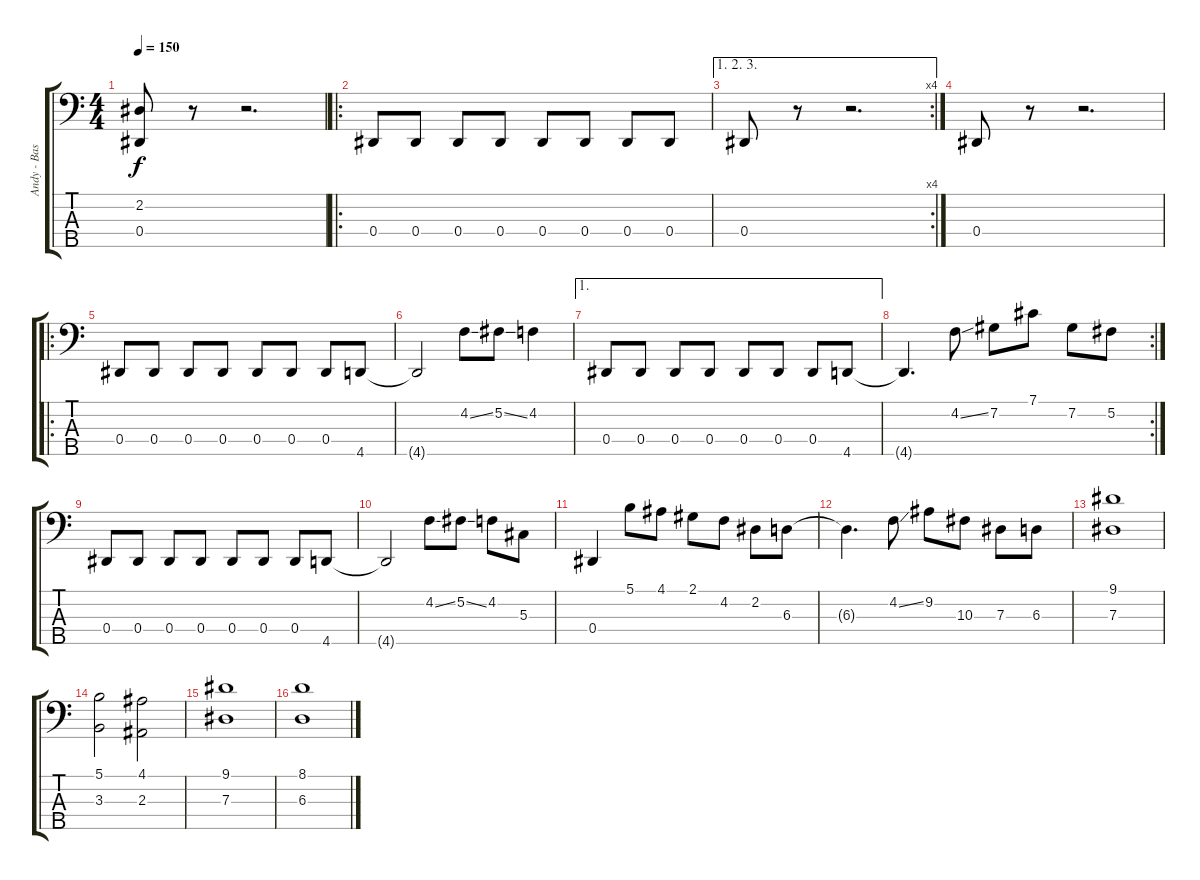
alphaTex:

\track ("Andy - Bass" "Andy - Bas") {instrument electricbassfinger}
\staff {score tabs}
\tuning (Gb2 Db2 Ab1 Eb1 Bb0) {hide}
\ts (4 4)
\tempo 150
\clef f4
\ks c
(2.2 0.4).8{dy f} r.8 r.2{d} |
\ro
0.4.8 0.4.8 0.4.8 0.4.8 0.4.8 0.4.8 0.4.8 0.4.8 |
\ae (1 2 3)
\rc 4
0.4.8 r.8 r.2{d} |
0.4.8 r.8 r.2{d} |
\ro
0.4.8 0.4.8 0.4.8 0.4.8 0.4.8 0.4.8 0.4.8 4.5.8 |
4.5{t}.2 4.2{ss}.8 5.2{ss}.8 4.2.4 |
\ae 1
0.4.8 0.4.8 0.4.8 0.4.8 0.4.8 0.4.8 0.4.8 4.5.8 |
\rc 2
4.5{t}.4{d} 4.2{ss}.8 7.2.8 7.1.8 7.2.8 5.2.8 |
0.4.8 0.4.8 0.4.8 0.4.8 0.4.8 0.4.8 0.4.8 4.5.8 |
4.5{t}.2 4.2{ss}.8 5.2{ss}.8 4.2.8 5.3.8 |
0.4.4 5.1.8 4.1.8 2.1.8 4.2.8 2.2.8 6.3.8 |
6.3{t}.4{d} 4.2{ss}.8 9.2.8 10.3.8 7.3.8 6.3.8 |
(9.1 7.3).1 |
(5.1 3.3).2 (4.1 2.3).2 |
(9.1 7.3).1 |
(8.1 6.3).1
